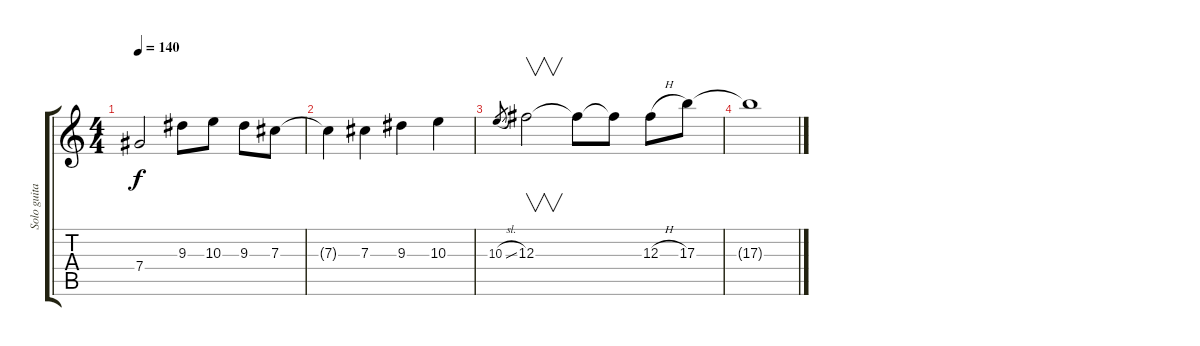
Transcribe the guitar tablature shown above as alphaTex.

\track ("Solo guitar " "Solo guita") {instrument overdrivenguitar}
\staff {score tabs}
\tuning (Eb4 Bb3 Gb3 Db3 Ab2 Eb2) {hide}
\ts (4 4)
\tempo 140
\clef g2
\ks c
7.4.2{dy f volume 16} 9.3.8 10.3.8 9.3.8 7.3.8 |
7.3{t}.4 7.3.4 9.3.4 10.3.4 |
10.3{sl}.8{gr} 12.3.2{v} 12.3{t}.8 12.3{t}.8 12.3{h}.8 17.3.8 |
17.3{t}.1
